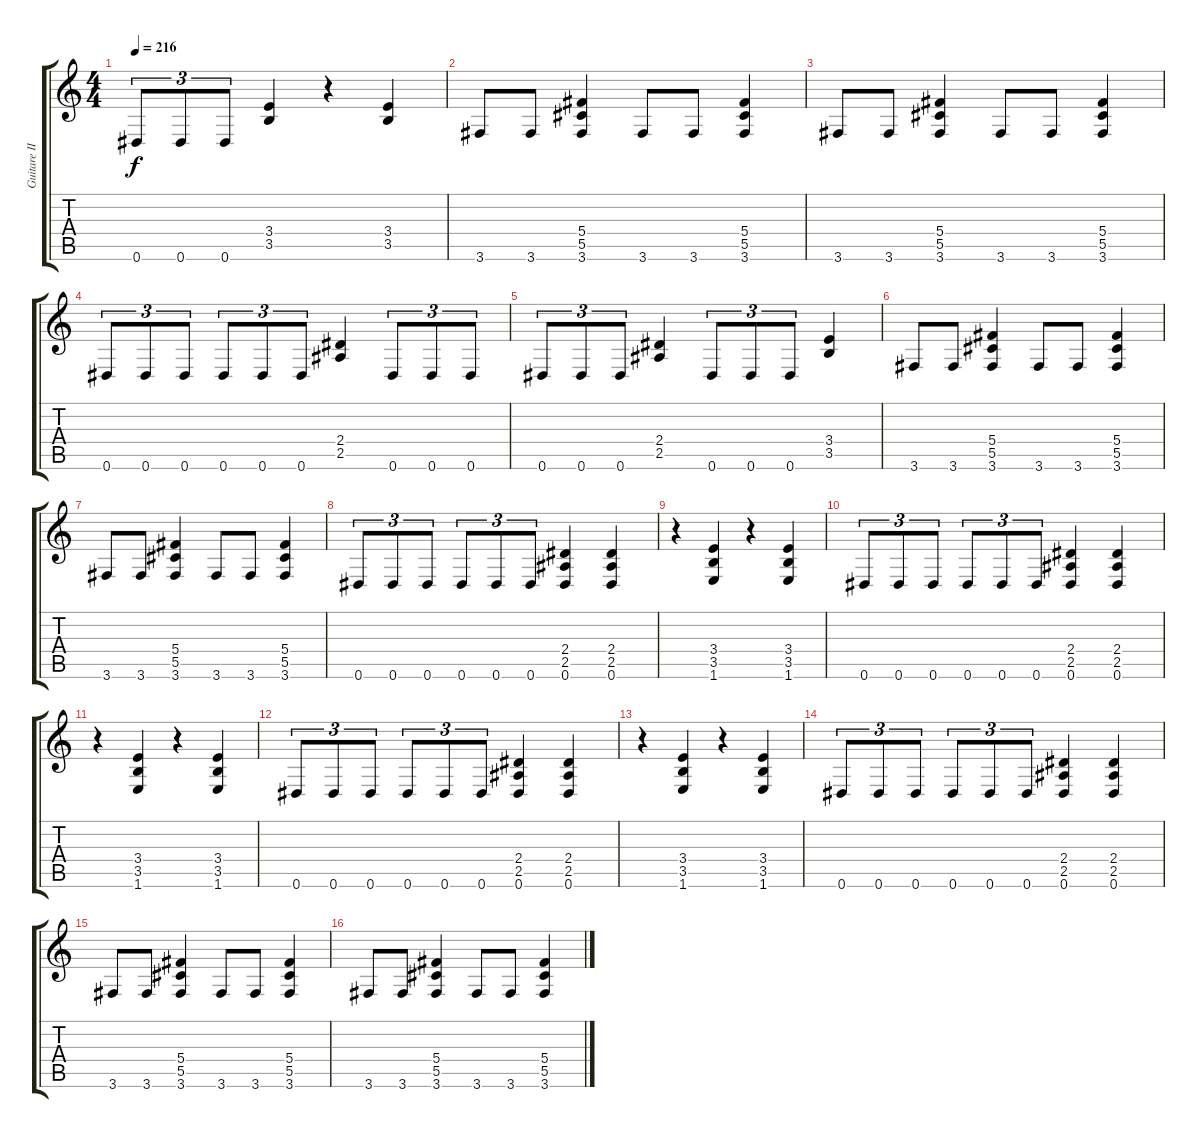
\track ("Guitare III ( Kirk )" "Guitare II") {instrument electricguitarclean}
\staff {score tabs}
\tuning (Eb4 Bb3 Gb3 Db3 Ab2 Eb2) {hide}
\ts (4 4)
\tempo 216
\clef g2
\ks c
0.6.8{tu (3 2) dy f} 0.6.8{tu (3 2)} 0.6.8{tu (3 2)} (3.4 3.5).4 r.4 (3.4 3.5).4 |
3.6.8 3.6.8 (5.4 5.5 3.6).4 3.6.8 3.6.8 (5.4 5.5 3.6).4 |
3.6.8 3.6.8 (5.4 5.5 3.6).4 3.6.8 3.6.8 (5.4 5.5 3.6).4 |
0.6.8{tu (3 2)} 0.6.8{tu (3 2)} 0.6.8{tu (3 2)} 0.6.8{tu (3 2)} 0.6.8{tu (3 2)} 0.6.8{tu (3 2)} (2.4 2.5).4 0.6.8{tu (3 2)} 0.6.8{tu (3 2)} 0.6.8{tu (3 2)} |
0.6.8{tu (3 2)} 0.6.8{tu (3 2)} 0.6.8{tu (3 2)} (2.4 2.5).4 0.6.8{tu (3 2)} 0.6.8{tu (3 2)} 0.6.8{tu (3 2)} (3.4 3.5).4 |
3.6.8 3.6.8 (5.4 5.5 3.6).4 3.6.8 3.6.8 (5.4 5.5 3.6).4 |
3.6.8 3.6.8 (5.4 5.5 3.6).4 3.6.8 3.6.8 (5.4 5.5 3.6).4 |
0.6.8{tu (3 2)} 0.6.8{tu (3 2)} 0.6.8{tu (3 2)} 0.6.8{tu (3 2)} 0.6.8{tu (3 2)} 0.6.8{tu (3 2)} (2.4 2.5 0.6).4 (2.4 2.5 0.6).4 |
r.4 (3.4 3.5 1.6).4 r.4 (3.4 3.5 1.6).4 |
0.6.8{tu (3 2)} 0.6.8{tu (3 2)} 0.6.8{tu (3 2)} 0.6.8{tu (3 2)} 0.6.8{tu (3 2)} 0.6.8{tu (3 2)} (2.4 2.5 0.6).4 (2.4 2.5 0.6).4 |
r.4 (3.4 3.5 1.6).4 r.4 (3.4 3.5 1.6).4 |
0.6.8{tu (3 2)} 0.6.8{tu (3 2)} 0.6.8{tu (3 2)} 0.6.8{tu (3 2)} 0.6.8{tu (3 2)} 0.6.8{tu (3 2)} (2.4 2.5 0.6).4 (2.4 2.5 0.6).4 |
r.4 (3.4 3.5 1.6).4 r.4 (3.4 3.5 1.6).4 |
0.6.8{tu (3 2)} 0.6.8{tu (3 2)} 0.6.8{tu (3 2)} 0.6.8{tu (3 2)} 0.6.8{tu (3 2)} 0.6.8{tu (3 2)} (2.4 2.5 0.6).4 (2.4 2.5 0.6).4 |
3.6.8 3.6.8 (5.4 5.5 3.6).4 3.6.8 3.6.8 (5.4 5.5 3.6).4 |
3.6.8 3.6.8 (5.4 5.5 3.6).4 3.6.8 3.6.8 (5.4 5.5 3.6).4
